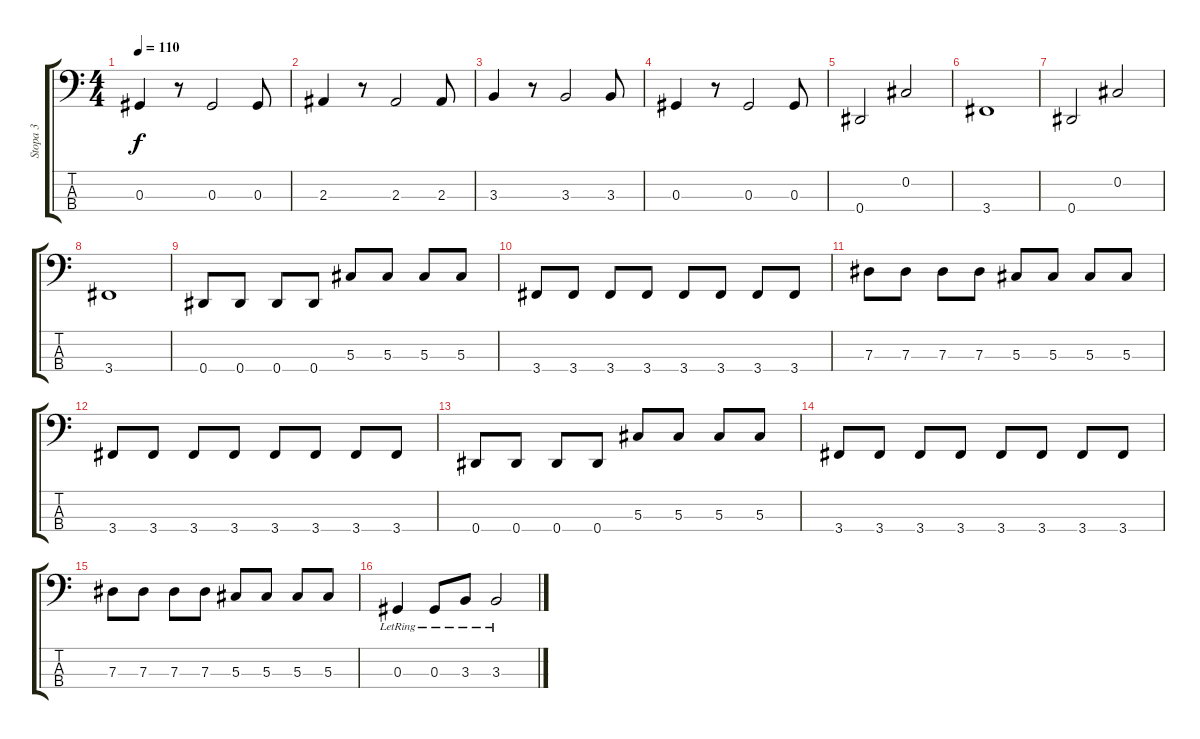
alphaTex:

\track ("Stopa 3" "Stopa 3") {instrument electricbassfinger}
\staff {score tabs}
\tuning (Gb2 Db2 Ab1 Eb1) {hide}
\ts (4 4)
\tempo 110
\clef f4
\ks c
0.3.4{dy f} r.8 0.3.2 0.3.8 |
2.3.4 r.8 2.3.2 2.3.8 |
3.3.4 r.8 3.3.2 3.3.8 |
0.3.4 r.8 0.3.2 0.3.8 |
0.4.2 0.2.2 |
3.4.1 |
0.4.2 0.2.2 |
3.4.1 |
0.4.8 0.4.8 0.4.8 0.4.8 5.3.8 5.3.8 5.3.8 5.3.8 |
3.4.8 3.4.8 3.4.8 3.4.8 3.4.8 3.4.8 3.4.8 3.4.8 |
7.3.8 7.3.8 7.3.8 7.3.8 5.3.8 5.3.8 5.3.8 5.3.8 |
3.4.8 3.4.8 3.4.8 3.4.8 3.4.8 3.4.8 3.4.8 3.4.8 |
0.4.8 0.4.8 0.4.8 0.4.8 5.3.8 5.3.8 5.3.8 5.3.8 |
3.4.8 3.4.8 3.4.8 3.4.8 3.4.8 3.4.8 3.4.8 3.4.8 |
7.3.8 7.3.8 7.3.8 7.3.8 5.3.8 5.3.8 5.3.8 5.3.8 |
0.3{lr}.4 0.3{lr}.8 3.3{lr}.8 3.3{lr}.2
